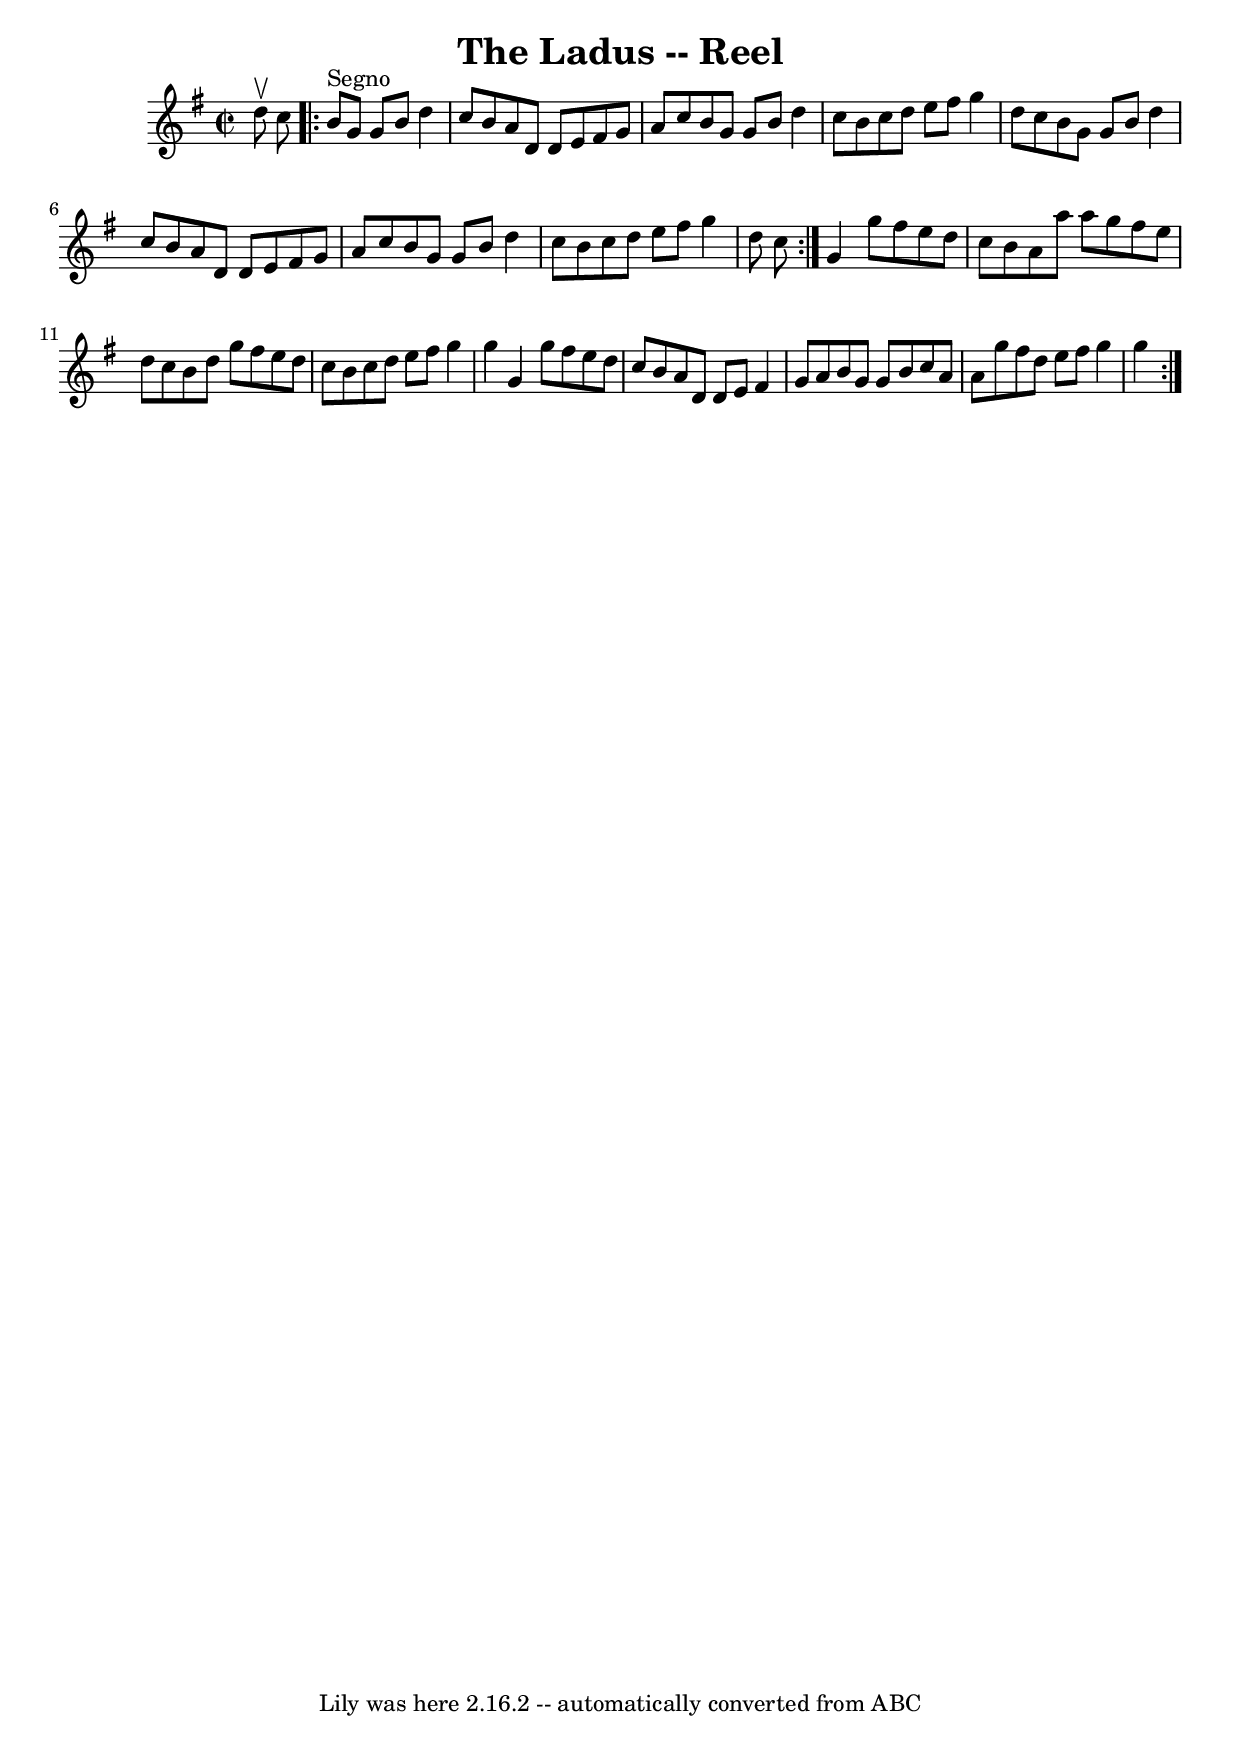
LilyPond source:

\version "2.16.2"
\include "Mammoth.ily"
\header {
  %% book = "Ryan's Mammoth Collection"
  crossRefNumber = "1"
  footnotes = ""
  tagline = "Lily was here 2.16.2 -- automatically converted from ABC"
  title = "The Ladus -- Reel"

}
voicedefault =  {



  \repeat volta 2 {

    \override Staff.TimeSignature #'style = #'C
    \time 2/2 
    \key g \major d''8^\upbow c''8    
    \repeat volta 2 {
      b'8 
      ^"Segno" g'8 g'8 b'8 d''4 c''8 b'8  |
      a'8 d'8    
      d'8 e'8 fis'8 g'8 a'8 c''8  |
      b'8 g'8 g'8 b'8  
      d''4 c''8 b'8  |
      c''8 d''8 e''8 fis''8 g''4    
      d''8 c''8  |
      b'8 g'8 g'8 b'8 d''4 c''8 b'8  
      |
      a'8 d'8 d'8 e'8 fis'8 g'8 a'8 c''8  |
      
      b'8 g'8 g'8 b'8 d''4 c''8 b'8  |
      c''8 d''8    
      e''8 fis''8 g''4 d''8 c''8  
    }     |
    g'4 g''8 fis''8 e''8 d''8 c''8 b'8  |
    a'8 a''8   
    a''8 g''8 fis''8 e''8 d''8 c''8  |
    b'8 d''8 g''8 
    fis''8 e''8 d''8 c''8 b'8  |
    c''8 d''8 e''8    
    fis''8 g''4 g''4  |
    g'4 g''8 fis''8 e''8 d''8    
    c''8 b'8  |
    a'8 d'8 d'8 e'8 fis'4 g'8 a'8  
    |
    b'8 g'8 g'8 b'8 c''8 a'8 a'8 g''8  |
    
    fis''8 d''8 e''8 fis''8 g''4 g''4    
  }   

}

\score{
  <<

    \context Staff="default"
    {
      \voicedefault 
      
    }

  >>
  \layout {
    
  }
  \midi {
  }

}
